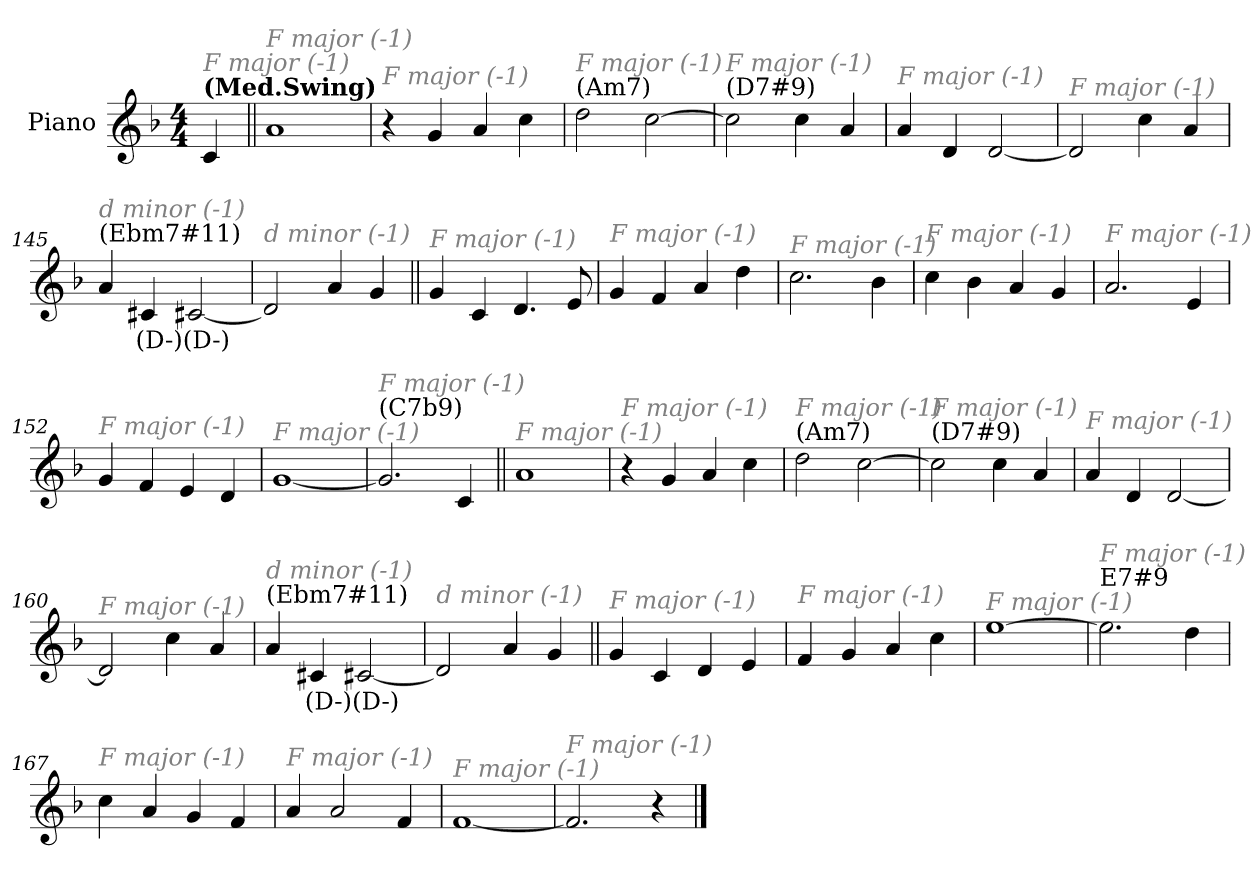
**kern	**text
*part1	*part1
*staff1	*staff1
*I"Piano	*
*I'Pno.	*
*clefG2	*
*k[b-]	*
*M4/4	*
=1	=1
!LO:TX:a:B:t=(Med.Swing)	!
!LO:TX:i:color=#808080:t=F major (-1)	!
4c/	.
=139||	=139||
!LO:TX:i:color=#808080:t=F major (-1)	!
1a	.
=140	=140
!LO:TX:i:color=#808080:t=F major (-1)	!
4r	.
4g/	.
4a/	.
4cc\	.
=141	=141
!LO:TX:a:t=(Am7)	!
!LO:TX:i:color=#808080:t=F major (-1)	!
2dd\	.
[2cc\	.
=142	=142
!LO:TX:a:t=(D7#9)	!
!LO:TX:i:color=#808080:t=F major (-1)	!
2cc\]	.
4cc\	.
4a/	.
!!LO:LB:g=z
=143	=143
!LO:TX:i:color=#808080:t=F major (-1)	!
4a/	.
4d/	.
[2d/	.
=144	=144
!LO:TX:i:color=#808080:t=F major (-1)	!
2d/]	.
4cc\	.
4a/	.
=145	=145
!LO:TX:a:t=(Ebm7#11)	!
!LO:TX:i:color=#808080:t=d minor (-1)	!
4a/	.
4c#Xi/	(D-)
[2c#Xi/	(D-)
=146	=146
!LO:TX:i:color=#808080:t=d minor (-1)	!
2d-/]	.
4a/	.
4g/	.
!!LO:LB:g=z
=147||	=147||
!LO:TX:i:color=#808080:t=F major (-1)	!
4g/	.
4c/	.
4.d/	.
8e/	.
=148	=148
!LO:TX:i:color=#808080:t=F major (-1)	!
4g/	.
4f/	.
4a/	.
4dd\	.
=149	=149
!LO:TX:i:color=#808080:t=F major (-1)	!
2.cc\	.
4b-\	.
=150	=150
!LO:TX:i:color=#808080:t=F major (-1)	!
4cc\	.
4b-\	.
4a/	.
4g/	.
!!LO:LB:g=z
=151	=151
!LO:TX:i:color=#808080:t=F major (-1)	!
2.a/	.
4e/	.
=152	=152
!LO:TX:i:color=#808080:t=F major (-1)	!
4g/	.
4f/	.
4e/	.
4d/	.
=153	=153
!LO:TX:i:color=#808080:t=F major (-1)	!
[1g	.
=154	=154
!LO:TX:a:t=(C7b9)	!
!LO:TX:i:color=#808080:t=F major (-1)	!
2.g/]	.
4c/	.
!!LO:LB:g=z
=155||	=155||
!LO:TX:i:color=#808080:t=F major (-1)	!
1a	.
=156	=156
!LO:TX:i:color=#808080:t=F major (-1)	!
4r	.
4g/	.
4a/	.
4cc\	.
=157	=157
!LO:TX:a:t=(Am7)	!
!LO:TX:i:color=#808080:t=F major (-1)	!
2dd\	.
[2cc\	.
=158	=158
!LO:TX:a:t=(D7#9)	!
!LO:TX:i:color=#808080:t=F major (-1)	!
2cc\]	.
4cc\	.
4a/	.
!!LO:LB:g=z
=159	=159
!LO:TX:i:color=#808080:t=F major (-1)	!
4a/	.
4d/	.
[2d/	.
=160	=160
!LO:TX:i:color=#808080:t=F major (-1)	!
2d/]	.
4cc\	.
4a/	.
=161	=161
!LO:TX:a:t=(Ebm7#11)	!
!LO:TX:i:color=#808080:t=d minor (-1)	!
4a/	.
4c#Xi/	(D-)
[2c#Xi/	(D-)
=162	=162
!LO:TX:i:color=#808080:t=d minor (-1)	!
2d-/]	.
4a/	.
4g/	.
!!LO:LB:g=z
=163||	=163||
!LO:TX:i:color=#808080:t=F major (-1)	!
4g/	.
4c/	.
4d/	.
4e/	.
=164	=164
!LO:TX:i:color=#808080:t=F major (-1)	!
4f/	.
4g/	.
4a/	.
4cc\	.
=165	=165
!LO:TX:i:color=#808080:t=F major (-1)	!
[1ee	.
=166	=166
!LO:TX:a:t=E7#9	!
!LO:TX:i:color=#808080:t=F major (-1)	!
2.ee\]	.
4dd\	.
!!LO:LB:g=z
=167	=167
!LO:TX:i:color=#808080:t=F major (-1)	!
4cc\	.
4a/	.
4g/	.
4f/	.
=168	=168
!LO:TX:i:color=#808080:t=F major (-1)	!
4a/	.
2a/	.
4f/	.
=169	=169
!LO:TX:i:color=#808080:t=F major (-1)	!
[1f	.
=170	=170
!LO:TX:i:color=#808080:t=F major (-1)	!
2.f/]	.
4r	.
==	==
*-	*-
